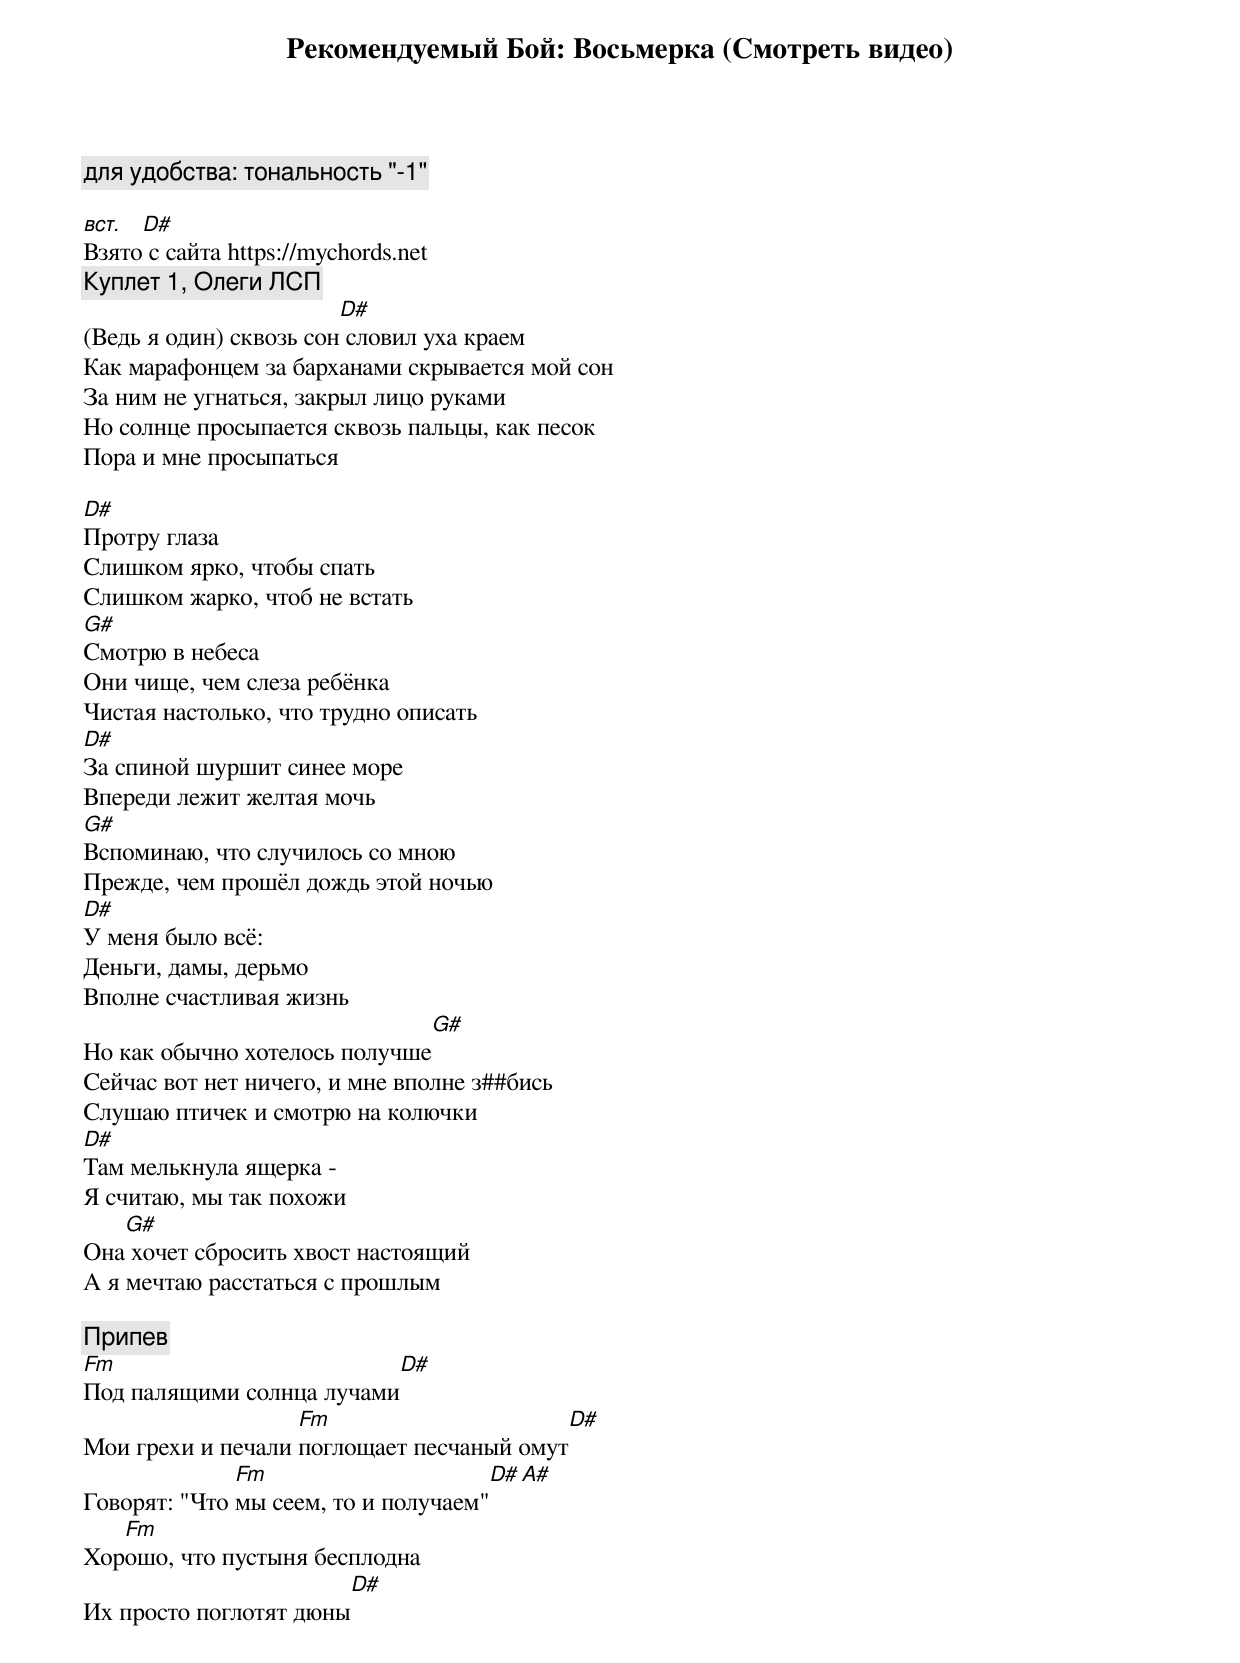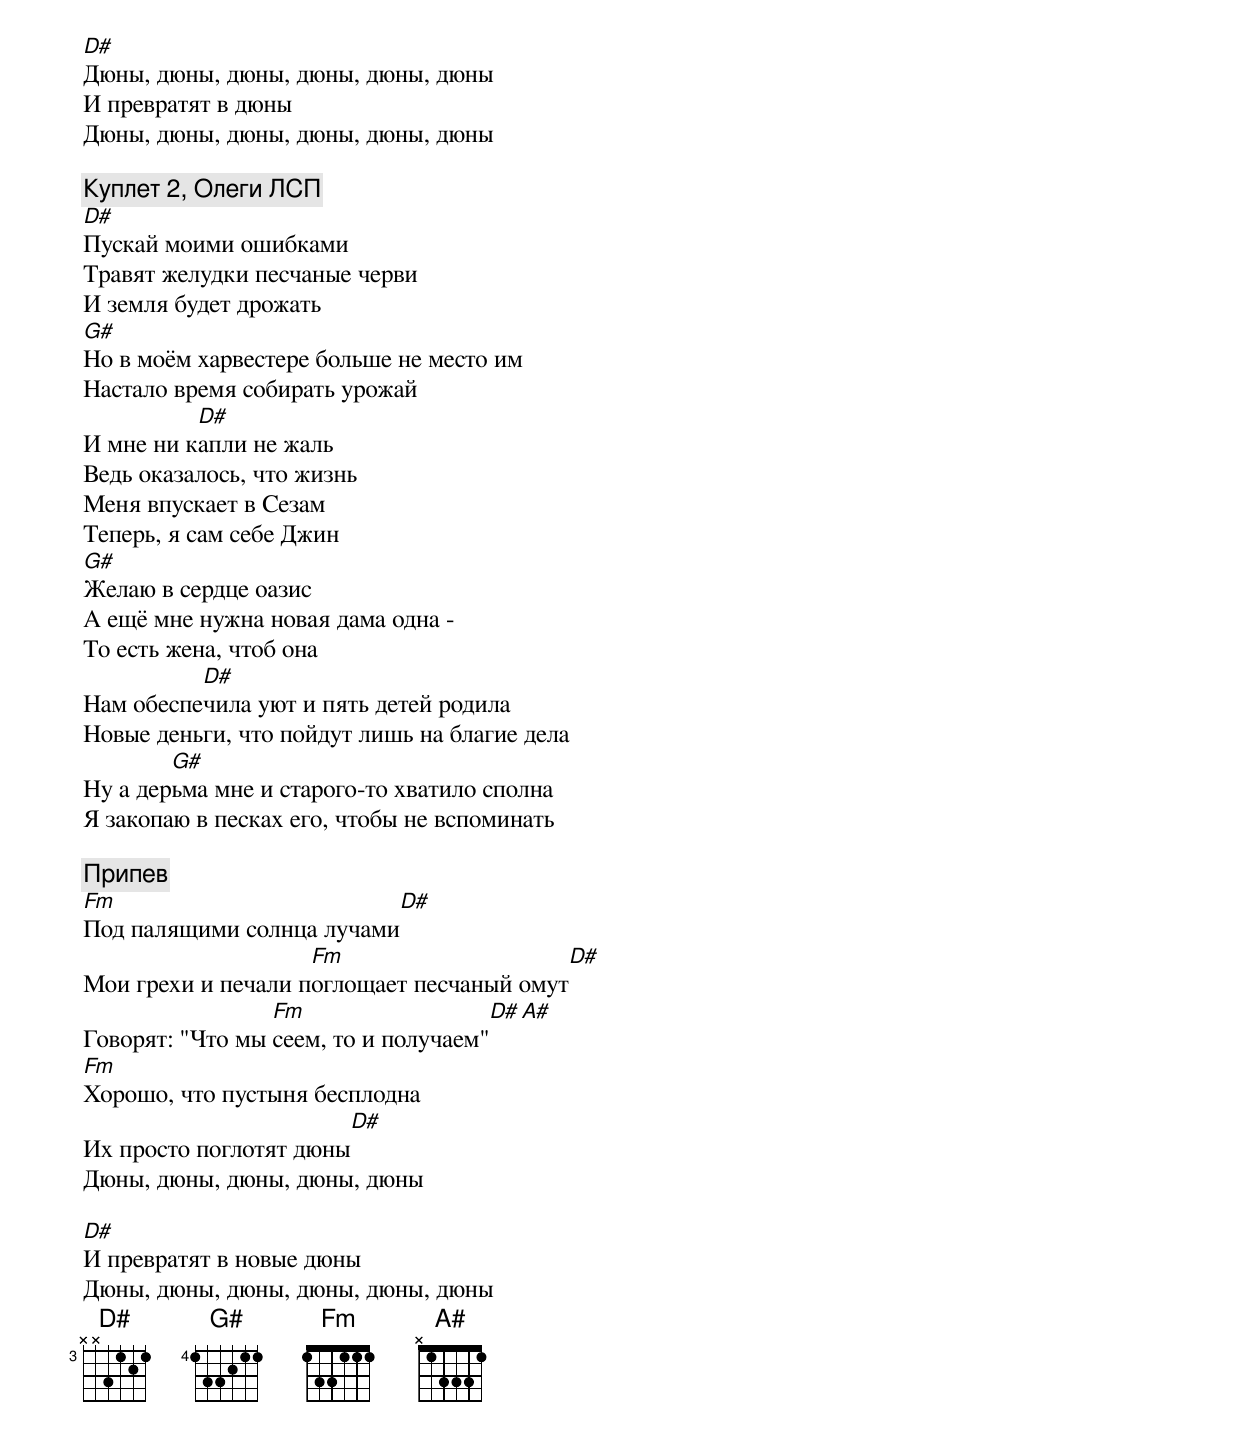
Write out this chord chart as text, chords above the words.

Рекомендуемый Бой: Восьмерка (Смотреть видео)

для удобства: тональность "-1"

вст. D#
Взято с сайта https://mychords.net
[Куплет 1, Олеги ЛСП]
                        D#
(Ведь я один) сквозь сон словил уха краем
Как марафонцем за барханами скрывается мой сон
За ним не угнаться, закрыл лицо руками
Но солнце просыпается сквозь пальцы, как песок
Пора и мне просыпаться

D#
Протру глаза
Слишком ярко, чтобы спать
Слишком жарко, чтоб не встать
G#
Смотрю в небеса
Они чище, чем слеза ребёнка
Чистая настолько, что трудно описать
D#
За спиной шуршит синее море
Впереди лежит желтая мочь
G#
Вспоминаю, что случилось со мною
Прежде, чем прошёл дождь этой ночью
D#
У меня было всё:
Деньги, дамы, дерьмо
Вполне счастливая жизнь
                                        G#
Но как обычно хотелось получше
Сейчас вот нет ничего, и мне вполне з##бись
Слушаю птичек и смотрю на колючки
D#
Там мелькнула ящерка -
Я считаю, мы так похожи
   G#
Она хочет сбросить хвост настоящий
А я мечтаю расстаться с прошлым

[Припев]
Fm                                    D#
Под палящими солнца лучами
                   Fm                                      D#
Мои грехи и печали поглощает песчаный омут
              Fm                             D#    A#
Говорят: "Что мы сеем, то и получаем"
   Fm
Хорошо, что пустыня бесплодна
                               D#
Их просто поглотят дюны

D#
Дюны, дюны, дюны, дюны, дюны, дюны
И превратят в дюны
Дюны, дюны, дюны, дюны, дюны, дюны

[Куплет 2, Олеги ЛСП]
D#
Пускай моими ошибками
Травят желудки песчаные черви
И земля будет дрожать
G#
Но в моём харвестере больше не место им
Настало время собирать урожай
          D#
И мне ни капли не жаль
Ведь оказалось, что жизнь
Меня впускает в Сезам
Теперь, я сам себе Джин
G#
Желаю в сердце оазис
А ещё мне нужна новая дама одна -
То есть жена, чтоб она
          D#
Нам обеспечила уют и пять детей родила
Новые деньги, что пойдут лишь на благие дела
        G#
Ну а дерьма мне и старого-то хватило сполна
Я закопаю в песках его, чтобы не вспоминать

[Припев]
Fm                                  D#
Под палящими солнца лучами
                    Fm                                  D#
Мои грехи и печали поглощает песчаный омут
                 Fm                   D#        A#
Говорят: "Что мы сеем, то и получаем"
Fm
Хорошо, что пустыня бесплодна
                                 D#
Их просто поглотят дюны
Дюны, дюны, дюны, дюны, дюны

D#
И превратят в новые дюны
Дюны, дюны, дюны, дюны, дюны, дюны
